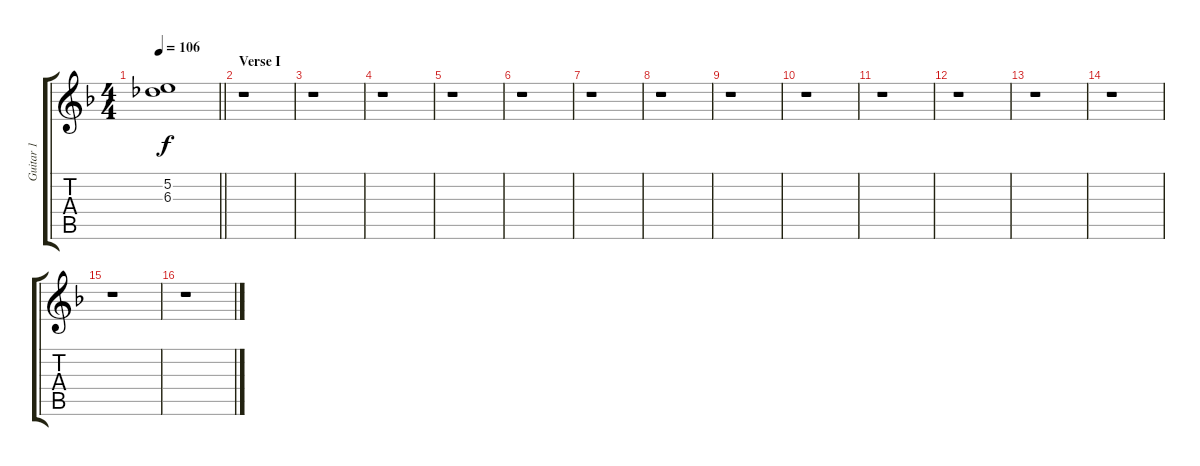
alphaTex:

\track ("Guitar 1" "Guitar 1") {instrument distortionguitar}
\staff {score tabs}
\tuning (E4 B3 G3 D3 A2 E2) {hide}
\ts (4 4)
\tempo 106
\clef g2
\barLineRight lightlight
\ks f
(5.2{t} 6.3{t}).1{dy f} |
\section ("" "Verse I")
r.1 |
r.1 |
r.1 |
r.1 |
r.1 |
r.1 |
r.1 |
r.1 |
r.1 |
r.1 |
r.1 |
r.1 |
r.1 |
r.1 |
r.1
